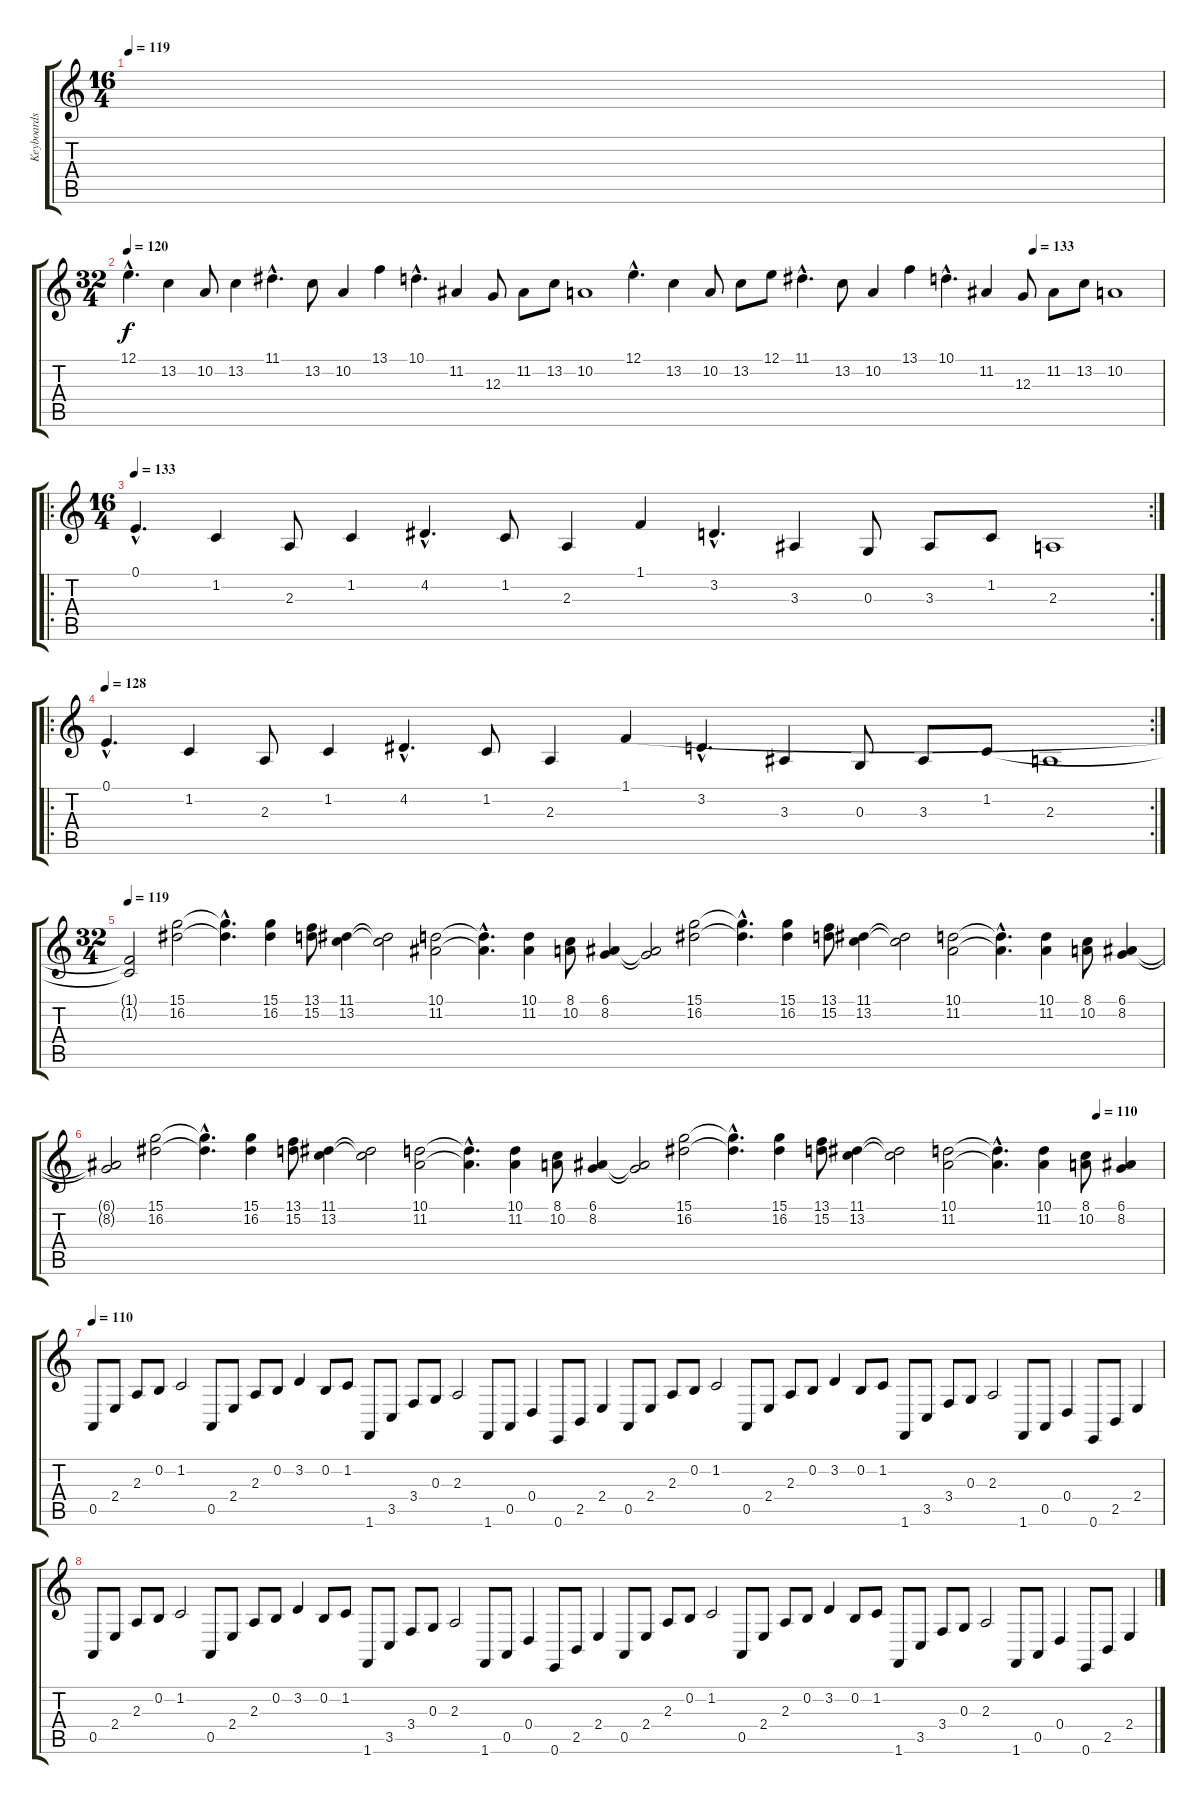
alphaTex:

\track ("Keyboards 2 (Piano)" "Keyboards ") {instrument acousticgrandpiano}
\staff {score tabs}
\tuning (E4 B3 G3 D3 A2 E2) {hide}
\ts (16 4)
\tempo 119
\clef g2
\ks c
|
\ts (32 4)
\tempo 120
\tempo (133 0.875)
12.1{hac}.4{d} 13.2.4 10.2.8 13.2.4 11.1{hac}.4{d} 13.2.8 10.2.4 13.1.4 10.1{hac}.4{d} 11.2.4 12.3.8 11.2.8 13.2.8 10.2.1 12.1{hac}.4{d} 13.2.4 10.2.8 13.2.8 12.1.8 11.1{hac}.4{d} 13.2.8 10.2.4 13.1.4 10.1{hac}.4{d} 11.2.4 12.3.8 11.2.8 13.2.8 10.2.1 |
\ro
\rc 2
\ts (16 4)
\tempo 133
0.1{hac}.4{d} 1.2.4 2.3.8 1.2.4 4.2{hac}.4{d} 1.2.8 2.3.4 1.1.4 3.2{hac}.4{d} 3.3.4 0.3.8 3.3.8 1.2.8 2.3.1 |
\ro
\rc 2
\tempo 128
0.1{hac}.4{d} 1.2.4 2.3.8 1.2.4 4.2{hac}.4{d} 1.2.8 2.3.4 1.1.4 3.2{hac}.4{d} 3.3.4 0.3.8 3.3.8 1.2.8 2.3.1 |
\ts (32 4)
\tempo 119
(1.1{t} 1.2{t}).2 (15.1 16.2).2 (15.1{hac t} 16.2{hac t}).4{d} (15.1 16.2).4 (13.1 15.2).8 (11.1 13.2).4 (11.1{t} 13.2{t}).2 (10.1 11.2).2 (10.1{hac t} 11.2{hac t}).4{d} (10.1 11.2).4 (8.1 10.2).8 (6.1 8.2).4 (6.1{t} 8.2{t}).2 (15.1 16.2).2 (15.1{hac t} 16.2{hac t}).4{d} (15.1 16.2).4 (13.1 15.2).8 (11.1 13.2).4 (11.1{t} 13.2{t}).2 (10.1 11.2).2 (10.1{hac t} 11.2{hac t}).4{d} (10.1 11.2).4 (8.1 10.2).8 (6.1 8.2).4 |
\tempo (110 0.9375)
(6.1{t} 8.2{t}).2 (15.1 16.2).2 (15.1{hac t} 16.2{hac t}).4{d} (15.1 16.2).4 (13.1 15.2).8 (11.1 13.2).4 (11.1{t} 13.2{t}).2 (10.1 11.2).2 (10.1{hac t} 11.2{hac t}).4{d} (10.1 11.2).4 (8.1 10.2).8 (6.1 8.2).4 (6.1{t} 8.2{t}).2 (15.1 16.2).2 (15.1{hac t} 16.2{hac t}).4{d} (15.1 16.2).4 (13.1 15.2).8 (11.1 13.2).4 (11.1{t} 13.2{t}).2 (10.1 11.2).2 (10.1{hac t} 11.2{hac t}).4{d} (10.1 11.2).4 (8.1 10.2).8 (6.1 8.2).4 |
\tempo 110
0.5.8 2.4.8 2.3.8 0.2.8 1.2.2 0.5.8 2.4.8 2.3.8 0.2.8 3.2.4 0.2.8 1.2.8 1.6.8 3.5.8 3.4.8 0.3.8 2.3.2 1.6.8 0.5.8 0.4.4 0.6.8 2.5.8 2.4.4 0.5.8 2.4.8 2.3.8 0.2.8 1.2.2 0.5.8 2.4.8 2.3.8 0.2.8 3.2.4 0.2.8 1.2.8 1.6.8 3.5.8 3.4.8 0.3.8 2.3.2 1.6.8 0.5.8 0.4.4 0.6.8 2.5.8 2.4.4 |
0.5.8 2.4.8 2.3.8 0.2.8 1.2.2 0.5.8 2.4.8 2.3.8 0.2.8 3.2.4 0.2.8 1.2.8 1.6.8 3.5.8 3.4.8 0.3.8 2.3.2 1.6.8 0.5.8 0.4.4 0.6.8 2.5.8 2.4.4 0.5.8 2.4.8 2.3.8 0.2.8 1.2.2 0.5.8 2.4.8 2.3.8 0.2.8 3.2.4 0.2.8 1.2.8 1.6.8 3.5.8 3.4.8 0.3.8 2.3.2 1.6.8 0.5.8 0.4.4 0.6.8 2.5.8 2.4.4
